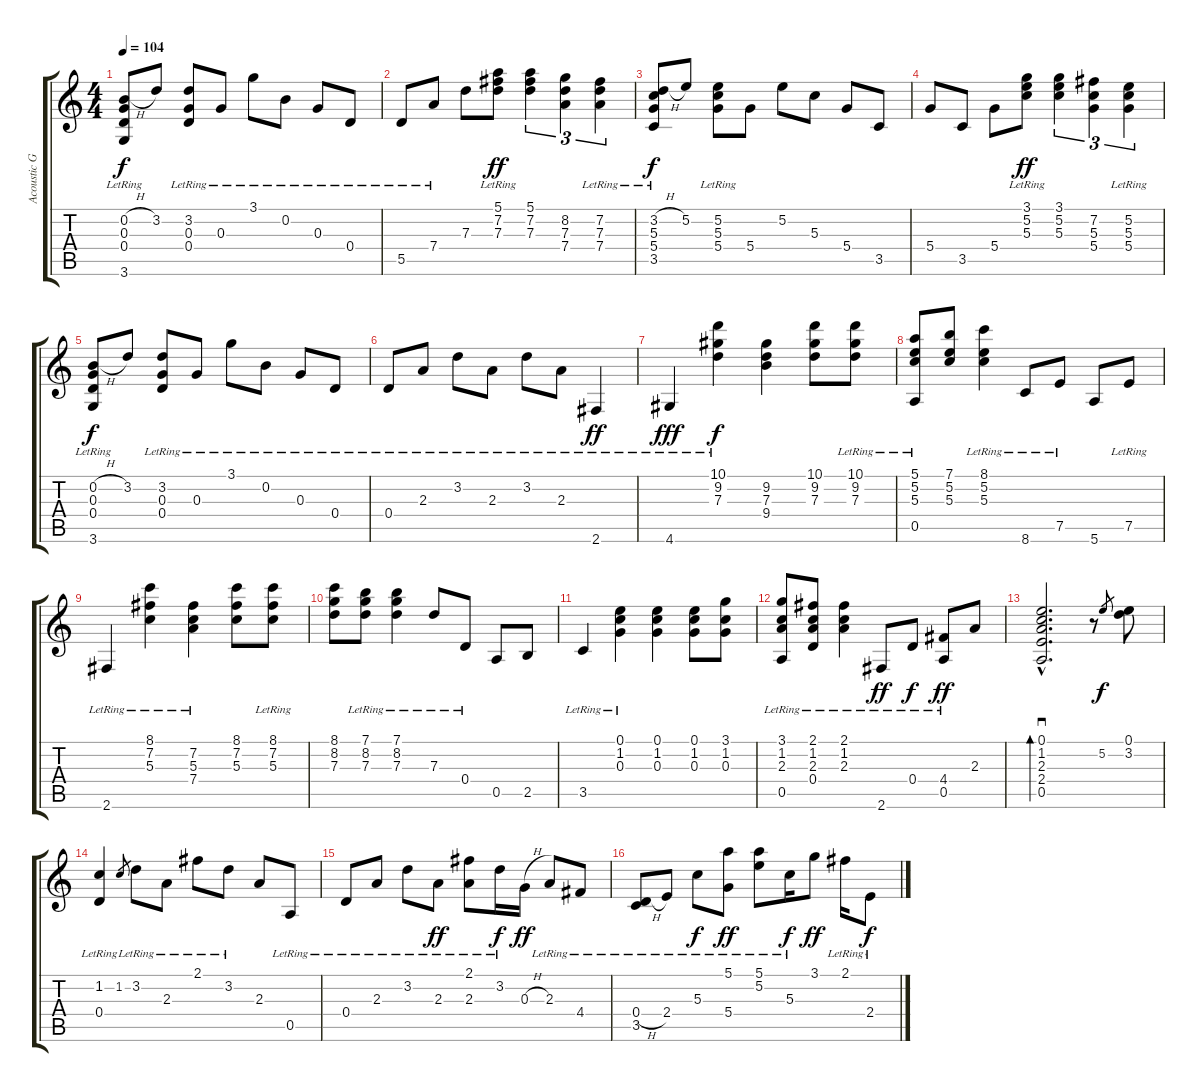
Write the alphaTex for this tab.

\track ("Acoustic Guitar" "Acoustic G") {instrument acousticguitarsteel}
\staff {score tabs}
\tuning (E4 B3 G3 D3 A2 E2) {hide}
\ts (4 4)
\tempo 104
\clef g2
\ks c
(0.2{h} 0.3 0.4 3.6{lr}).8{dy f} 3.2.8 (3.2{lr} 0.3 0.4).8 0.3{lr}.8 3.1{lr}.8 0.2{lr}.8 0.3{lr}.8 0.4{lr}.8 |
5.5{lr}.8 7.4{lr}.8 7.3.8 (5.1 7.2 7.3{lr}).8{dy ff} (5.1 7.2 7.3).4{tu (3 2)} (8.2 7.3 7.4).4{tu (3 2)} (7.2{lr} 7.3 7.4).4{tu (3 2)} |
(3.2{h} 5.3 5.4 3.5{lr}).8{dy f} 5.2.8 (5.2{lr} 5.3 5.4).8 5.4.8 5.2.8 5.3.8 5.4.8 3.5.8 |
5.4.8 3.5.8 5.4.8 (3.1 5.2 5.3{lr}).8{dy ff} (3.1 5.2 5.3).4{tu (3 2)} (7.2 5.3 5.4).4{tu (3 2)} (5.2{lr} 5.3 5.4).4{tu (3 2)} |
(0.2{h} 0.3 0.4 3.6{lr}).8{dy f} 3.2.8 (3.2{lr} 0.3 0.4).8 0.3{lr}.8 3.1{lr}.8 0.2{lr}.8 0.3{lr}.8 0.4{lr}.8 |
0.4{lr}.8 2.3{lr}.8 3.2{lr}.8 2.3{lr}.8 3.2{lr}.8 2.3{lr}.8 2.6{lr}.4{dy ff} |
4.6{lr}.4{dy fff} (10.1 9.2 7.3{lr}).4{dy f} (9.2 7.3 9.4).4 (10.1 9.2 7.3).8 (10.1 9.2 7.3{lr}).8 |
(5.1 5.2 5.3 0.5{lr}).8 (7.1 5.2 5.3).8 (8.1{lr} 5.2{lr} 5.3{lr}).4 8.6{lr}.8 7.5{lr}.8 5.6.8 7.5{lr}.8 |
2.6{lr}.4 (8.1 7.2{lr} 5.3).4 (7.2 5.3{lr} 7.4).4 (8.1 7.2 5.3).8 (8.1 7.2 5.3{lr}).8 |
(8.1 8.2 7.3).8 (7.1 8.2 7.3{lr}).8 (7.1 8.2{lr} 7.3).4 7.3{lr}.8 0.4{lr}.8 0.5.8 2.5.8 |
3.5{lr}.4 (0.1 1.2{lr} 0.3).4 (0.1 1.2 0.3).4 (0.1 1.2 0.3).8 (3.1 1.2 0.3).8 |
(3.1 1.2 2.3 0.5{lr}).8 (2.1 1.2 2.3 0.4{lr}).8 (2.1 1.2{lr} 2.3).4 2.6{lr}.8{dy ff} 0.4{lr}.8{dy f} (4.4{lr} 0.5{lr}).8{dy ff} 2.3.8 |
(0.1{hac} 1.2{hac} 2.3{hac} 2.4{hac} 0.5{hac}).2{d sd bd 120} r.8 5.2.8{gr dy f} (0.1 3.2).8 |
(1.2 0.4{lr}).4 1.2.8{gr} 3.2{lr}.8 2.3{lr}.8 2.1{lr}.8 3.2{lr}.8 2.3.8 0.5{lr}.8 |
0.4{lr}.8 2.3{lr}.8 3.2{lr}.8 2.3{lr}.8{dy ff} (2.1{lr} 2.3).8 3.2{lr}.16{dy f} 0.3{h}.16{dy ff} 2.3{lr}.8 4.4{lr}.8 |
(0.4{h} 3.5{lr}).8 2.4{lr}.8 5.3{lr}.8{dy f} (5.1 5.4{lr}).8{dy ff} (5.1{lr} 5.2{lr}).8 5.3{lr}.16{dy f} 3.1.8{dy ff} 2.1{lr}.16 2.4{lr}.8{dy f}
